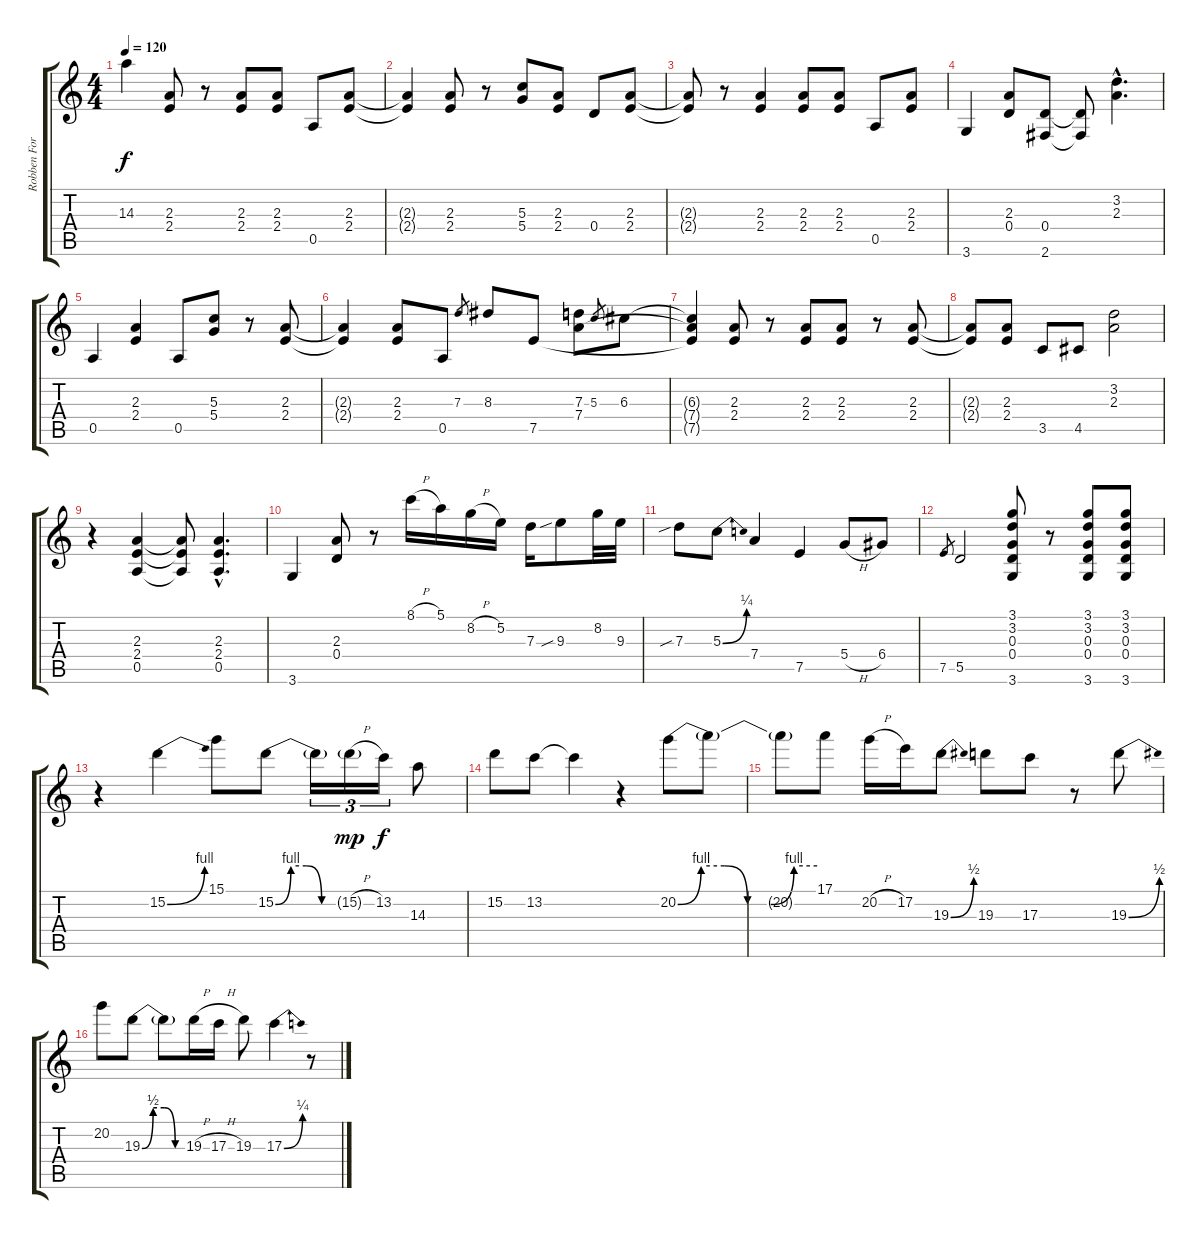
\track ("Robben Ford" "Robben For") {instrument overdrivenguitar}
\staff {score tabs}
\tuning (E4 B3 G3 D3 A2 E2) {hide}
\ts (4 4)
\tempo 120
\clef g2
\ks c
14.3.4{dy f} (2.3 2.4).8 r.8 (2.3 2.4).8 (2.3 2.4).8 0.5.8 (2.3 2.4).8 |
(2.3{t} 2.4{t}).4 (2.3 2.4).8 r.8 (5.3 5.4).8 (2.3 2.4).8 0.4.8 (2.3 2.4).8 |
(2.3{t} 2.4{t}).8 r.8 (2.3 2.4).4 (2.3 2.4).8 (2.3 2.4).8 0.5.8 (2.3 2.4).8 |
3.6.4 (2.3 0.4).8 (0.4 2.6).8 (0.4{t} 2.6{t}).8 (3.2{hac} 2.3{hac}).4{d} |
0.5.4 (2.3 2.4).4 0.5.8 (5.3 5.4).8 r.8 (2.3 2.4).8 |
(2.3{t} 2.4{t}).4 (2.3 2.4).8 0.5.8 7.3.8{gr} 8.3.8 7.5.8 (7.3 7.4).8 5.3.8{gr} 6.3.8 |
(6.3{t} 7.4{t} 7.5{t}).4 (2.3 2.4).8 r.8 (2.3 2.4).8 (2.3 2.4).8 r.8 (2.3 2.4).8 |
(2.3{t} 2.4{t}).8 (2.3 2.4).8 3.5.8 4.5.8 (3.2 2.3).2 |
r.4 (2.3 2.4 0.5).4 (2.3{t} 2.4{t} 0.5{t}).8 (2.3{hac} 2.4{hac} 0.5{hac}).4{d} |
3.6.4 (2.3 0.4).8 r.8 8.1{h}.16 5.1.16 8.2{h}.16 5.2.16 7.3.16 9.3{sib}.8 8.2.32 9.3.32 |
7.3{sib}.8 5.3{be (bend 0 0 60 1)}.8 7.4.4 7.5.4 5.4{h}.8 6.4.8 |
7.5.8{gr} 5.5.2 (3.1 3.2 0.3 0.4 3.6).8 r.8 (3.1 3.2 0.3 0.4 3.6).8 (3.1 3.2 0.3 0.4 3.6).8 |
r.4 15.2{be (bend 0 0 60 4)}.4 15.1.8 15.2{be (custom 0 0 15 4 30 4 45 0 60 0)}.8 15.2{t}.16{tu (3 2)} 15.2{h g}.16{tu (3 2) dy mp} 13.2.16{tu (3 2) dy f} 14.3.8 |
15.2.8 13.2.8 13.2{t}.4 r.4 20.2{be (custom 0 0 10 4 20 4 30 0 40 0 50 4 60 4)}.8 20.2{t}.8 |
20.2{t}.8 17.1.8 20.2{h}.16 17.2.16 19.3{be (bend 0 0 60 2)}.8 19.3.8 17.3.8 r.8 19.3{be (bend 0 0 60 2)}.8 |
20.2.8 19.3{be (custom 0 0 15 2 30 2 45 0 60 0)}.8 19.3{t}.8 19.3{h}.16 17.3{h}.16 19.3.8 17.3{be (bend 0 0 60 1)}.4 r.8
